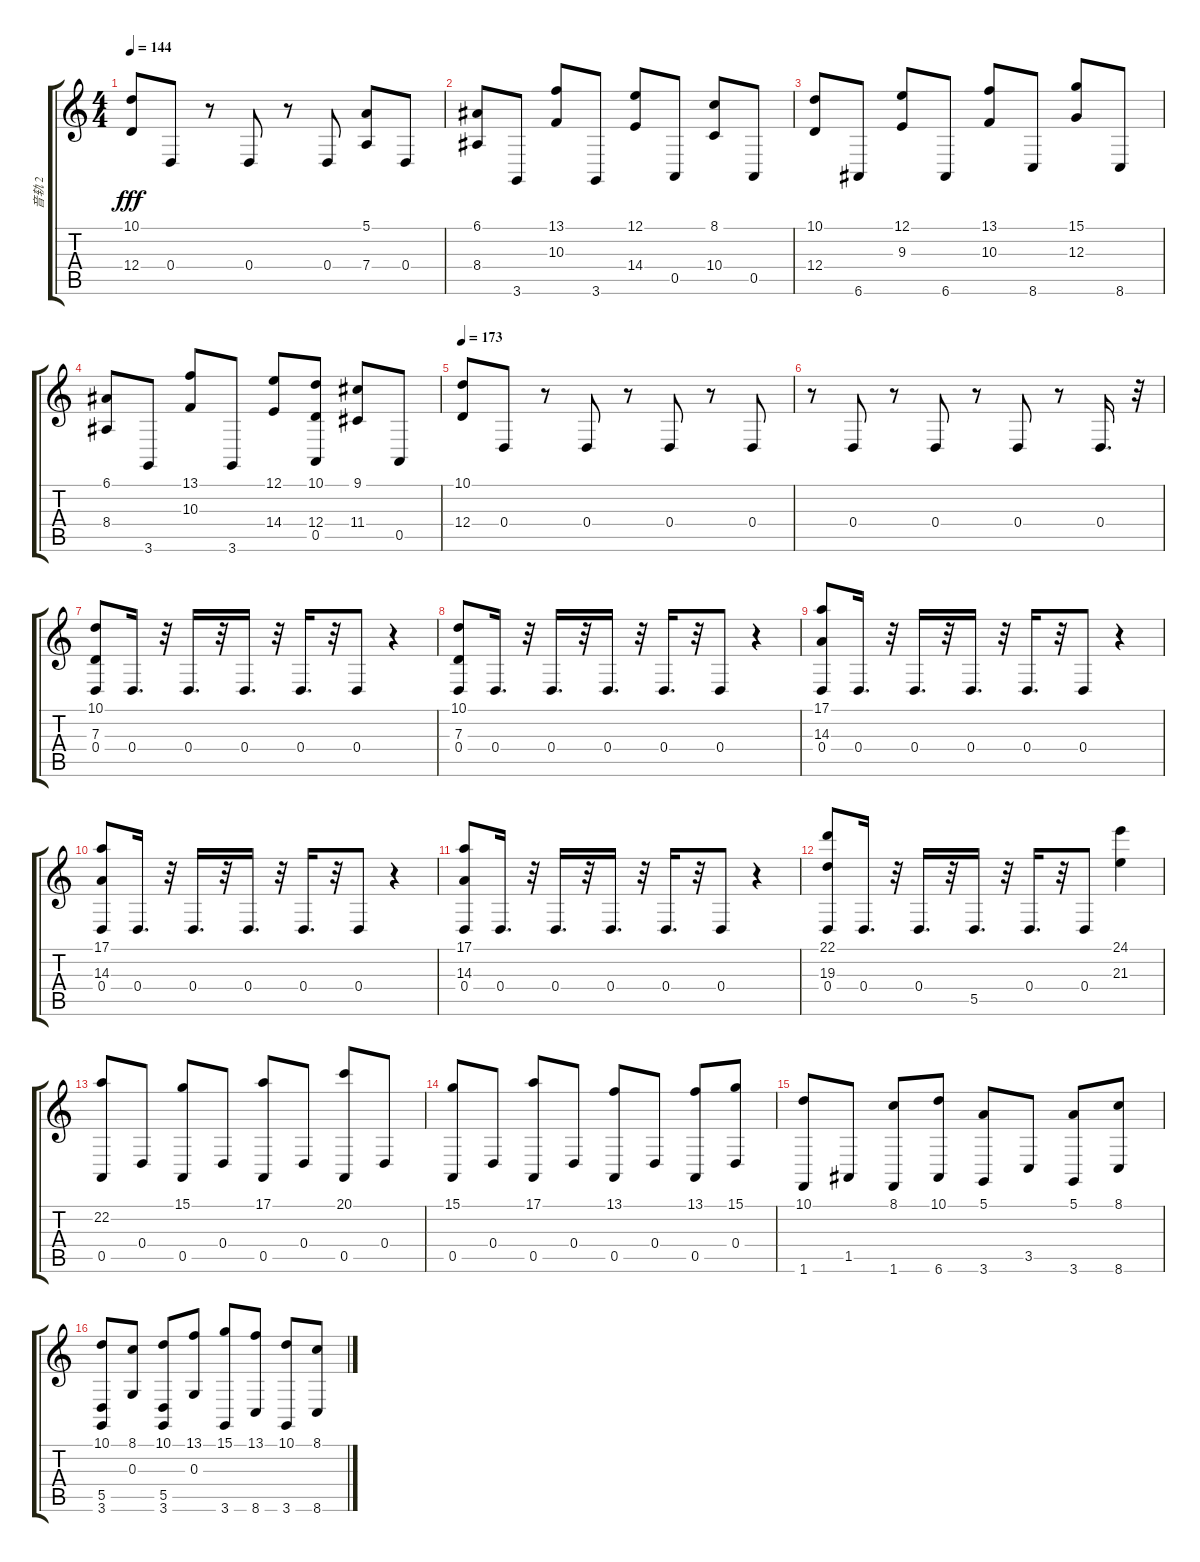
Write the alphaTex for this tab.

\track ("音轨 2" "音轨 2") {instrument brightacousticpiano}
\staff {score tabs}
\tuning (E4 B3 G3 D3 A2 E2) {hide}
\ts (4 4)
\tempo 144
\clef g2
\ks c
(10.1 12.4).8{dy fff} 0.4.8 r.8 0.4.8 r.8 0.4.8 (5.1 7.4).8 0.4.8 |
(6.1 8.4).8 3.6.8 (13.1 10.3).8 3.6.8 (12.1 14.4).8 0.5.8 (8.1 10.4).8 0.5.8 |
(10.1 12.4).8 6.6.8 (12.1 9.3).8 6.6.8 (13.1 10.3).8 8.6.8 (15.1 12.3).8 8.6.8 |
(6.1 8.4).8 3.6.8 (13.1 10.3).8 3.6.8 (12.1 14.4).8 (10.1 12.4 0.5).8 (9.1 11.4).8 0.5.8 |
\tempo 173
(10.1 12.4).8 0.4.8 r.8 0.4.8 r.8 0.4.8 r.8 0.4.8 |
r.8 0.4.8 r.8 0.4.8 r.8 0.4.8 r.8 0.4.16{d} r.32 |
(10.1 7.3 0.4).8 0.4.16{d} r.32 0.4.16{d} r.32 0.4.16{d} r.32 0.4.16{d} r.32 0.4.8 r.4 |
(10.1 7.3 0.4).8 0.4.16{d} r.32 0.4.16{d} r.32 0.4.16{d} r.32 0.4.16{d} r.32 0.4.8 r.4 |
(17.1 14.3 0.4).8 0.4.16{d} r.32 0.4.16{d} r.32 0.4.16{d} r.32 0.4.16{d} r.32 0.4.8 r.4 |
(17.1 14.3 0.4).8 0.4.16{d} r.32 0.4.16{d} r.32 0.4.16{d} r.32 0.4.16{d} r.32 0.4.8 r.4 |
(17.1 14.3 0.4).8 0.4.16{d} r.32 0.4.16{d} r.32 0.4.16{d} r.32 0.4.16{d} r.32 0.4.8 r.4 |
(22.1 19.3 0.4).8 0.4.16{d} r.32 0.4.16{d} r.32 5.5.16{d} r.32 0.4.16{d} r.32 0.4.8 (24.1 21.3).4 |
(22.2 0.5).8 0.4.8 (15.1 0.5).8 0.4.8 (17.1 0.5).8 0.4.8 (20.1 0.5).8 0.4.8 |
(15.1 0.5).8 0.4.8 (17.1 0.5).8 0.4.8 (13.1 0.5).8 0.4.8 (13.1 0.5).8 (15.1 0.4).8 |
(10.1 1.6).8 1.5.8 (8.1 1.6).8 (10.1 6.6).8 (5.1 3.6).8 3.5.8 (5.1 3.6).8 (8.1 8.6).8 |
(10.1 5.5 3.6).8 (8.1 0.3).8 (10.1 5.5 3.6).8 (13.1 0.3).8 (15.1 3.6).8 (13.1 8.6).8 (10.1 3.6).8 (8.1 8.6).8
